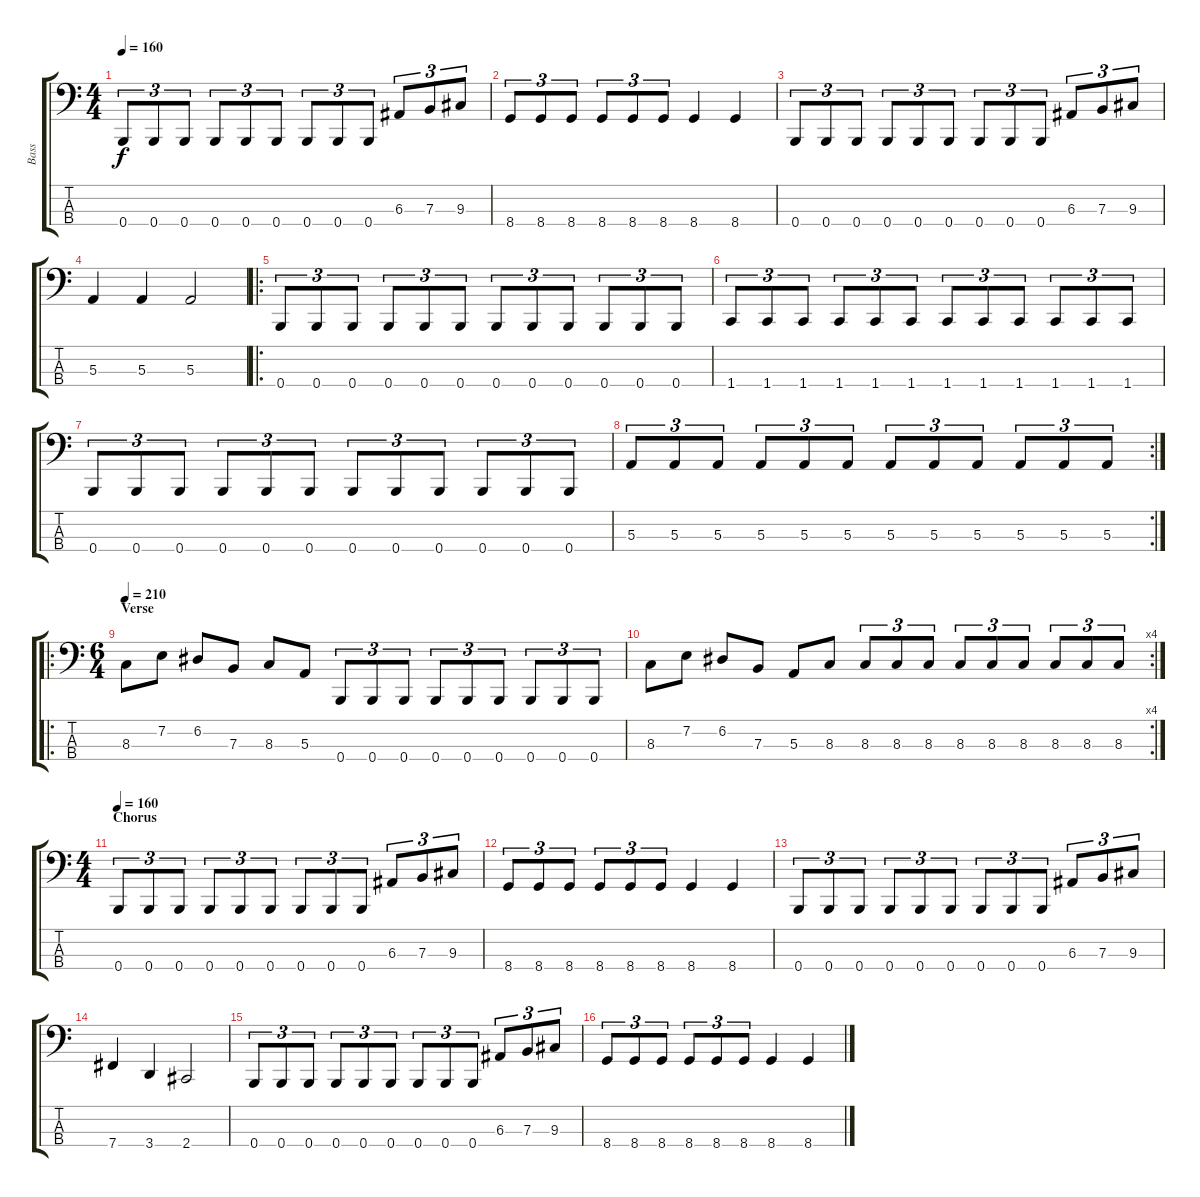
\track ("Bass" "Bass") {instrument electricbassfinger}
\staff {score tabs}
\tuning (D2 A1 E1 B0) {hide}
\ts (4 4)
\tempo 160
\clef f4
\ks c
0.4.8{tu (3 2) dy f} 0.4.8{tu (3 2)} 0.4.8{tu (3 2)} 0.4.8{tu (3 2)} 0.4.8{tu (3 2)} 0.4.8{tu (3 2)} 0.4.8{tu (3 2)} 0.4.8{tu (3 2)} 0.4.8{tu (3 2)} 6.3.8{tu (3 2)} 7.3.8{tu (3 2)} 9.3.8{tu (3 2)} |
8.4.8{tu (3 2)} 8.4.8{tu (3 2)} 8.4.8{tu (3 2)} 8.4.8{tu (3 2)} 8.4.8{tu (3 2)} 8.4.8{tu (3 2)} 8.4.4 8.4.4 |
0.4.8{tu (3 2)} 0.4.8{tu (3 2)} 0.4.8{tu (3 2)} 0.4.8{tu (3 2)} 0.4.8{tu (3 2)} 0.4.8{tu (3 2)} 0.4.8{tu (3 2)} 0.4.8{tu (3 2)} 0.4.8{tu (3 2)} 6.3.8{tu (3 2)} 7.3.8{tu (3 2)} 9.3.8{tu (3 2)} |
5.3.4 5.3.4 5.3.2 |
\ro
0.4.8{tu (3 2)} 0.4.8{tu (3 2)} 0.4.8{tu (3 2)} 0.4.8{tu (3 2)} 0.4.8{tu (3 2)} 0.4.8{tu (3 2)} 0.4.8{tu (3 2)} 0.4.8{tu (3 2)} 0.4.8{tu (3 2)} 0.4.8{tu (3 2)} 0.4.8{tu (3 2)} 0.4.8{tu (3 2)} |
1.4.8{tu (3 2)} 1.4.8{tu (3 2)} 1.4.8{tu (3 2)} 1.4.8{tu (3 2)} 1.4.8{tu (3 2)} 1.4.8{tu (3 2)} 1.4.8{tu (3 2)} 1.4.8{tu (3 2)} 1.4.8{tu (3 2)} 1.4.8{tu (3 2)} 1.4.8{tu (3 2)} 1.4.8{tu (3 2)} |
0.4.8{tu (3 2)} 0.4.8{tu (3 2)} 0.4.8{tu (3 2)} 0.4.8{tu (3 2)} 0.4.8{tu (3 2)} 0.4.8{tu (3 2)} 0.4.8{tu (3 2)} 0.4.8{tu (3 2)} 0.4.8{tu (3 2)} 0.4.8{tu (3 2)} 0.4.8{tu (3 2)} 0.4.8{tu (3 2)} |
\rc 2
5.3.8{tu (3 2)} 5.3.8{tu (3 2)} 5.3.8{tu (3 2)} 5.3.8{tu (3 2)} 5.3.8{tu (3 2)} 5.3.8{tu (3 2)} 5.3.8{tu (3 2)} 5.3.8{tu (3 2)} 5.3.8{tu (3 2)} 5.3.8{tu (3 2)} 5.3.8{tu (3 2)} 5.3.8{tu (3 2)} |
\ro
\ts (6 4)
\section ("" "Verse")
\tempo 210
8.3.8 7.2.8 6.2.8 7.3.8 8.3.8 5.3.8 0.4.8{tu (3 2)} 0.4.8{tu (3 2)} 0.4.8{tu (3 2)} 0.4.8{tu (3 2)} 0.4.8{tu (3 2)} 0.4.8{tu (3 2)} 0.4.8{tu (3 2)} 0.4.8{tu (3 2)} 0.4.8{tu (3 2)} |
\rc 4
8.3.8 7.2.8 6.2.8 7.3.8 5.3.8 8.3.8 8.3.8{tu (3 2)} 8.3.8{tu (3 2)} 8.3.8{tu (3 2)} 8.3.8{tu (3 2)} 8.3.8{tu (3 2)} 8.3.8{tu (3 2)} 8.3.8{tu (3 2)} 8.3.8{tu (3 2)} 8.3.8{tu (3 2)} |
\ts (4 4)
\section ("" "Chorus")
\tempo 160
0.4.8{tu (3 2)} 0.4.8{tu (3 2)} 0.4.8{tu (3 2)} 0.4.8{tu (3 2)} 0.4.8{tu (3 2)} 0.4.8{tu (3 2)} 0.4.8{tu (3 2)} 0.4.8{tu (3 2)} 0.4.8{tu (3 2)} 6.3.8{tu (3 2)} 7.3.8{tu (3 2)} 9.3.8{tu (3 2)} |
8.4.8{tu (3 2)} 8.4.8{tu (3 2)} 8.4.8{tu (3 2)} 8.4.8{tu (3 2)} 8.4.8{tu (3 2)} 8.4.8{tu (3 2)} 8.4.4 8.4.4 |
0.4.8{tu (3 2)} 0.4.8{tu (3 2)} 0.4.8{tu (3 2)} 0.4.8{tu (3 2)} 0.4.8{tu (3 2)} 0.4.8{tu (3 2)} 0.4.8{tu (3 2)} 0.4.8{tu (3 2)} 0.4.8{tu (3 2)} 6.3.8{tu (3 2)} 7.3.8{tu (3 2)} 9.3.8{tu (3 2)} |
7.4.4 3.4.4 2.4.2 |
0.4.8{tu (3 2)} 0.4.8{tu (3 2)} 0.4.8{tu (3 2)} 0.4.8{tu (3 2)} 0.4.8{tu (3 2)} 0.4.8{tu (3 2)} 0.4.8{tu (3 2)} 0.4.8{tu (3 2)} 0.4.8{tu (3 2)} 6.3.8{tu (3 2)} 7.3.8{tu (3 2)} 9.3.8{tu (3 2)} |
8.4.8{tu (3 2)} 8.4.8{tu (3 2)} 8.4.8{tu (3 2)} 8.4.8{tu (3 2)} 8.4.8{tu (3 2)} 8.4.8{tu (3 2)} 8.4.4 8.4.4
